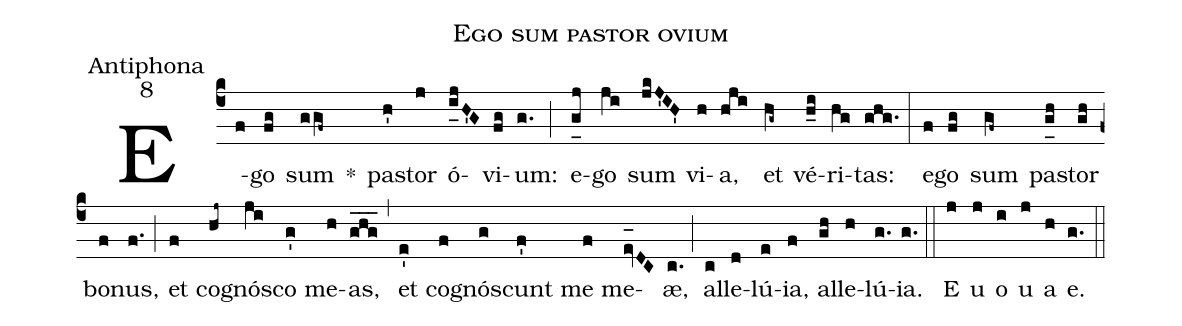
name:Ego sum pastor ovium;
office-part:Antiphona;
mode:8;
%%
(c4) E(f)go(fg) sum(ggf~) *() pa(h')stor(j) ó(i_[uh:l]jH'G)vi(fg)um:(g.) (;) e(g_[uh:l]j)go(ji) sum(jkJ'IH') vi(h)a,(hji) et(hg~) vé(h_i)ri(hg)tas:(ghg.) (:) e(f)go(fg) sum(gf~) pa(g_[uh:l]h)stor(gh) bo(f)nus,(f.) (;) et(f) co(hj~)gnó(ji)sco(g') me(h)as,(ghg___) (,) et(e') co(f)gnó(g)scunt(f') me(f) me(ev_[oh:h]DC)æ,(c.) (;) al(c)le(d)lú(e){ia},(f) al(gh)le(h)lú(g.){ia}.(g.) (::) <eu>E(j) u(j) o(i) u(j) a(h) e.</eu>(g.) (::)
